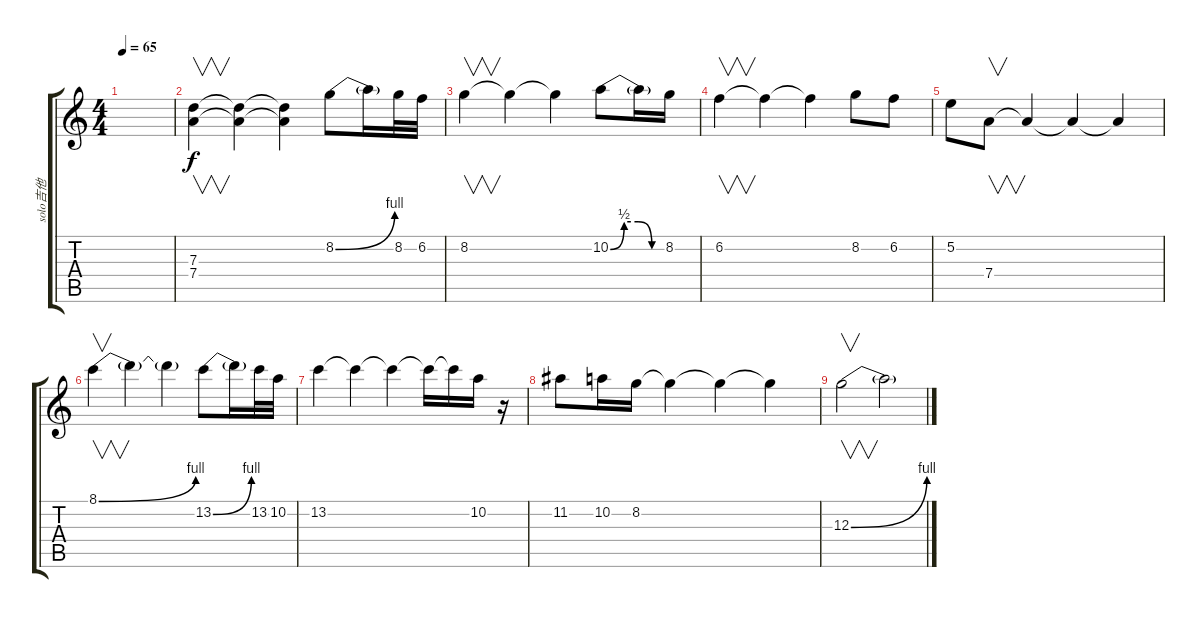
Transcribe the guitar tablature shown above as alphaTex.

\track ("solo吉他" "solo吉他") {instrument distortionguitar}
\staff {score tabs}
\tuning (E4 B3 G3 D3 A2 E2) {hide}
\ts (4 4)
\tempo 65
\clef g2
\ks c
|
(7.3 7.4).4{v} (7.3{t} 7.4{t}).4 (7.3{t} 7.4{t}).4 8.2{be (bend 0 0 60 4)}.8 8.2{t}.16 8.2.32 6.2.32 |
8.2.4{v} 8.2{t}.4 8.2{t}.4 10.2{be (custom 0 0 15 2 30 2 45 0 60 0)}.8 10.2{t}.16 8.2.16 |
6.2.4{v} 6.2{t}.4 6.2{t}.4 8.2.8 6.2.8 |
5.2.8 7.4.8{v} 7.4{t}.4 7.4{t}.4 7.4{t}.4 |
8.1{be (bend 0 0 60 4)}.4{v} 8.1{t}.4 8.1{t}.4 13.2{be (bend 0 0 60 4)}.8 13.2{t}.16 13.2.32 10.2.32 |
13.2.4 13.2{t}.4 13.2{t}.4 13.2{t}.16 13.2{t}.16 10.2.16 r.16 |
11.2.8 10.2.16 8.2.16 8.2{t}.4 8.2{t}.4 8.2{t}.4 |
12.3{be (bend 0 0 60 4)}.2{v} 12.3{t}.2
